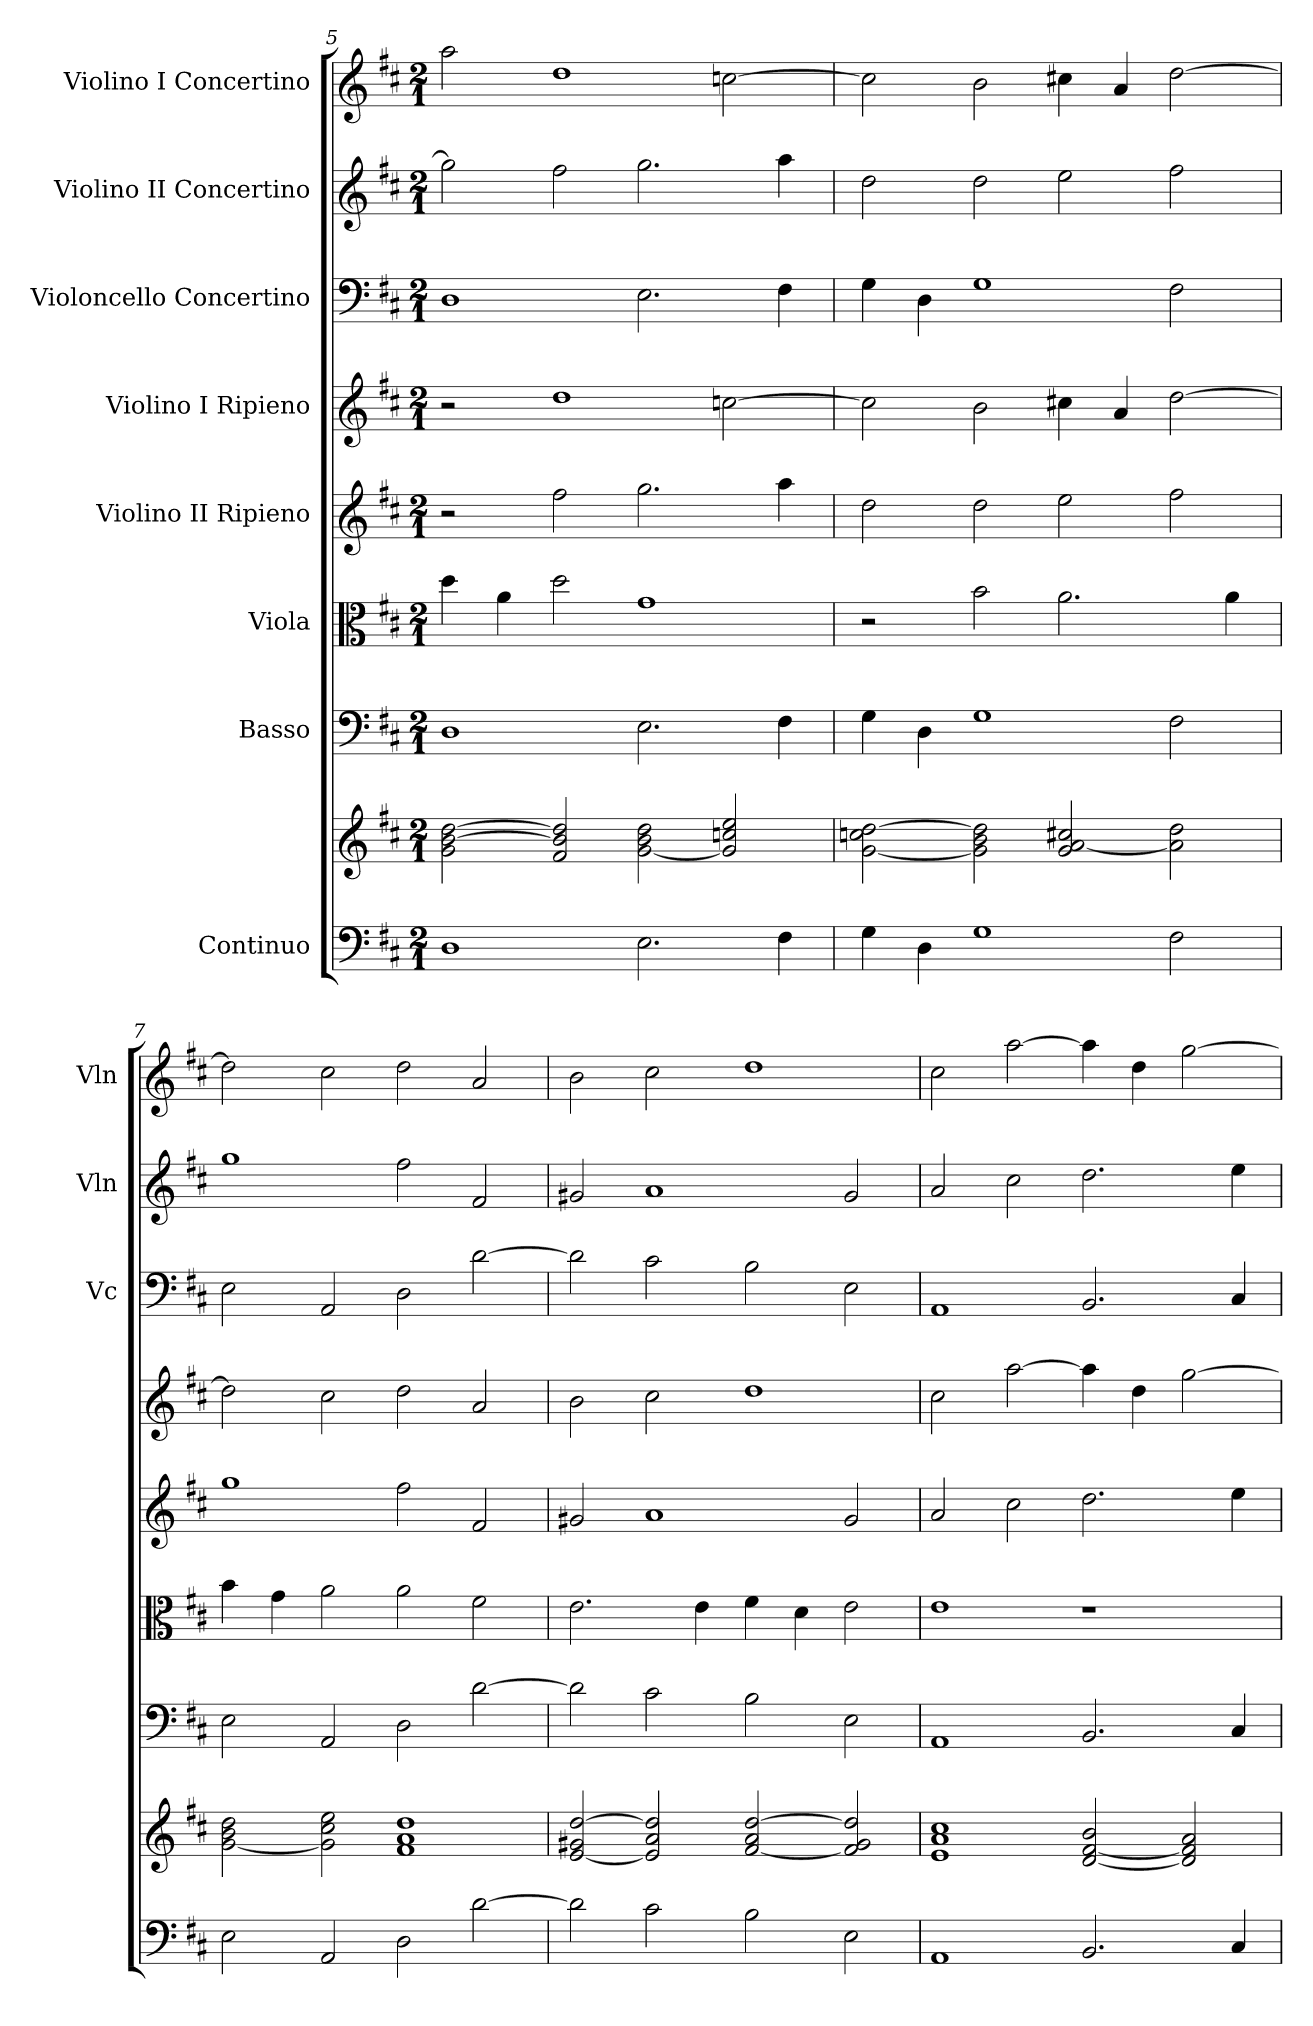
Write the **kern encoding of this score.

**kern	**kern	**kern	**kern	**kern	**kern	**kern	**kern	**kern
*part8	*part8	*part7	*part6	*part5	*part4	*part3	*part2	*part1
*staff9	*staff8	*staff7	*staff6	*staff5	*staff4	*staff3	*staff2	*staff1
*I"Continuo	*	*I"Basso	*I"Viola	*I"Violino II Ripieno	*I"Violino I Ripieno	*I"Violoncello Concertino	*I"Violino II Concertino	*I"Violino I Concertino
*	*	*	*	*	*	*I'Vc	*I'Vln	*I'Vln
*clefF4	*clefG2	*clefF4	*clefC3	*clefG2	*clefG2	*clefF4	*clefG2	*clefG2
*k[f#c#]	*k[f#c#]	*k[f#c#]	*k[f#c#]	*k[f#c#]	*k[f#c#]	*k[f#c#]	*k[f#c#]	*k[f#c#]
*M2/1	*M2/1	*M2/1	*M2/1	*M2/1	*M2/1	*M2/1	*M2/1	*M2/1
=5	=5	=5	=5	=5	=5	=5	=5	=5
1D	2g\ [2b\ [2dd\	1D	4dd\	2r	2r	1D	2gg\]	2aa\
.	.	.	4a\	.	.	.	.	.
.	2f#/ 2b/] 2dd/]	.	2dd\	2ff#\	1dd	.	2ff#\	1dd
2.E\	[2g\ 2b\ 2dd\	2.E\	1g	2.gg\	.	2.E\	2.gg\	.
.	2g/] 2ccn/ 2ee/	.	.	.	[2ccn\	.	.	[2ccn\
4F#\	.	4F#\	.	4aa\	.	4F#\	4aa\	.
=6	=6	=6	=6	=6	=6	=6	=6	=6
4G\	[2g\ 2ccn\ [2dd\	4G\	2r	2dd\	2cc\]	4G\	2dd\	2cc\]
4D\	.	4D\	.	.	.	4D\	.	.
1G	2g\] 2b\ 2dd\]	1G	2b\	2dd\	2b\	1G	2dd\	2b\
.	2g/ [2a/ 2cc#X/	.	2.a\	2ee\	4cc#X\	.	2ee\	4cc#X\
.	.	.	.	.	4a/	.	.	4a/
2F#\	2a\] 2dd\	2F#\	.	2ff#\	[2dd\	2F#\	2ff#\	[2dd\
.	.	.	4a\	.	.	.	.	.
=7	=7	=7	=7	=7	=7	=7	=7	=7
2E\	[2g\ 2b\ 2dd\	2E\	4b\	1gg	2dd\]	2E\	1gg	2dd\]
.	.	.	4g\	.	.	.	.	.
2AA/	2g\] 2cc#\ 2ee\	2AA/	2a\	.	2cc#\	2AA/	.	2cc#\
2D\	1f# 1a 1dd	2D\	2a\	2ff#\	2dd\	2D\	2ff#\	2dd\
[2d\	.	[2d\	2f#\	2f#/	2a/	[2d\	2f#/	2a/
=8	=8	=8	=8	=8	=8	=8	=8	=8
2d\]	[2e/ 2g#X/ [2dd/	2d\]	2.e\	2g#X/	2b\	2d\]	2g#X/	2b\
2c#\	2e/] 2a/ 2dd/]	2c#\	.	1a	2cc#\	2c#\	1a	2cc#\
.	.	.	4e\	.	.	.	.	.
2B\	[2f#/ 2a/ [2dd/	2B\	4f#\	.	1dd	2B\	.	1dd
.	.	.	4d\	.	.	.	.	.
2E\	2f#/] 2g#/ 2dd/]	2E\	2e\	2g#/	.	2E\	2g#/	.
!!LO:LB:g=z
=9	=9	=9	=9	=9	=9	=9	=9	=9
*^	*	*^	*	*	*	*^	*	*
1AA	1ryy	1e 1a 1cc#	1AA	1ryy	1e	2a/	2cc#\	1AA	1ryy	2a/	2cc#\
.	.	.	.	.	.	2cc#\	[2aa\	.	.	2cc#\	[2aa\
2.BB/	2ryy	[2d/ [2f#/ 2b/	2.BB/	2ryy	1r	2.dd\	4aa\]	2.BB/	2ryy	2.dd\	4aa\]
.	.	.	.	.	.	.	4dd\	.	.	.	4dd\
.	2ryy	2d/] 2f#/] 2a/	.	2ryy	.	.	[2gg\	.	2ryy	.	[2gg\
4C#/	.	.	4C#/	.	.	4ee\	.	4C#/	.	4ee\	.
*v	*v	*	*v	*v	*	*	*	*v	*v	*	*
=	=	=	=	=	=	=	=	=
*-	*-	*-	*-	*-	*-	*-	*-	*-
